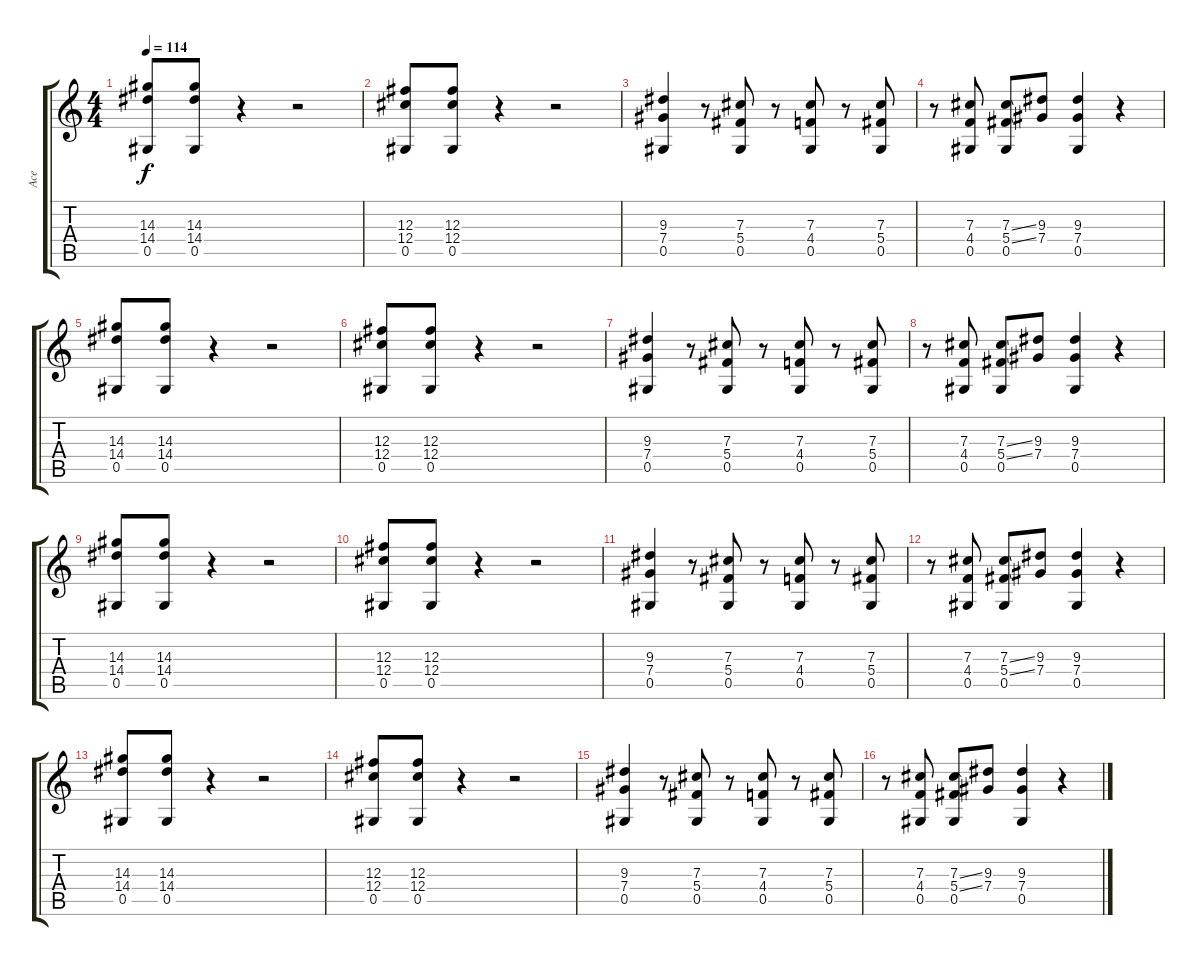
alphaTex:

\track ("Ace" "Ace") {instrument overdrivenguitar}
\staff {score tabs}
\tuning (Eb4 Bb3 Gb3 Db3 Ab2 Eb2) {hide}
\ts (4 4)
\tempo 114
\clef g2
\ks c
(14.3 14.4 0.5).8{dy f} (14.3 14.4 0.5).8 r.4 r.2 |
(12.3 12.4 0.5).8 (12.3 12.4 0.5).8 r.4 r.2 |
(9.3 7.4 0.5).4 r.8 (7.3 5.4 0.5).8 r.8 (7.3 4.4 0.5).8 r.8 (7.3 5.4 0.5).8 |
r.8 (7.3 4.4 0.5).8 (7.3{ss} 5.4{ss} 0.5).8 (9.3 7.4).8 (9.3 7.4 0.5).4 r.4 |
(14.3 14.4 0.5).8 (14.3 14.4 0.5).8 r.4 r.2 |
(12.3 12.4 0.5).8 (12.3 12.4 0.5).8 r.4 r.2 |
(9.3 7.4 0.5).4 r.8 (7.3 5.4 0.5).8 r.8 (7.3 4.4 0.5).8 r.8 (7.3 5.4 0.5).8 |
r.8 (7.3 4.4 0.5).8 (7.3{ss} 5.4{ss} 0.5).8 (9.3 7.4).8 (9.3 7.4 0.5).4 r.4 |
(14.3 14.4 0.5).8 (14.3 14.4 0.5).8 r.4 r.2 |
(12.3 12.4 0.5).8 (12.3 12.4 0.5).8 r.4 r.2 |
(9.3 7.4 0.5).4 r.8 (7.3 5.4 0.5).8 r.8 (7.3 4.4 0.5).8 r.8 (7.3 5.4 0.5).8 |
r.8 (7.3 4.4 0.5).8 (7.3{ss} 5.4{ss} 0.5).8 (9.3 7.4).8 (9.3 7.4 0.5).4 r.4 |
(14.3 14.4 0.5).8 (14.3 14.4 0.5).8 r.4 r.2 |
(12.3 12.4 0.5).8 (12.3 12.4 0.5).8 r.4 r.2 |
(9.3 7.4 0.5).4 r.8 (7.3 5.4 0.5).8 r.8 (7.3 4.4 0.5).8 r.8 (7.3 5.4 0.5).8 |
r.8 (7.3 4.4 0.5).8 (7.3{ss} 5.4{ss} 0.5).8 (9.3 7.4).8 (9.3 7.4 0.5).4 r.4
